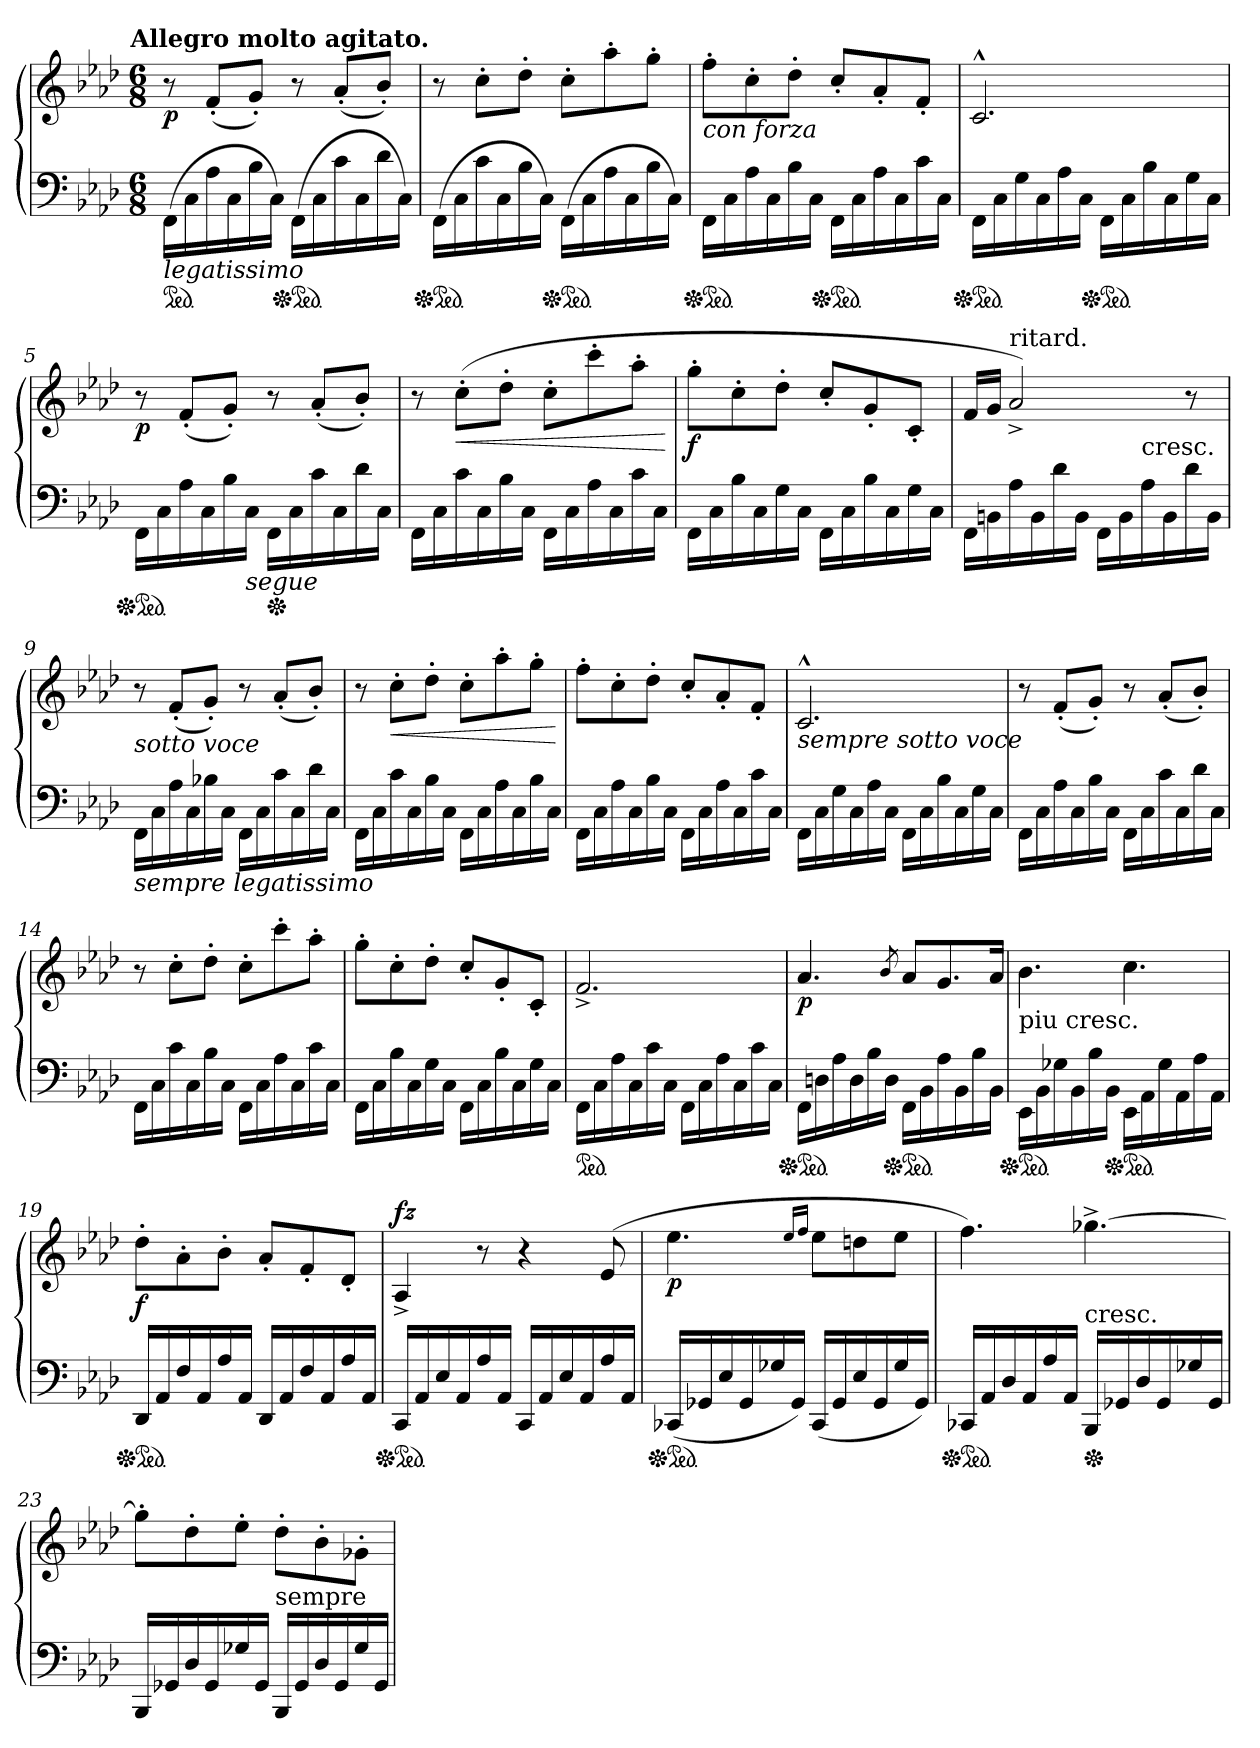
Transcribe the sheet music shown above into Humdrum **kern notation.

**kern	**kern	**dynam
*part1	*part1	*part1
*staff2	*staff1	*staff1/2
*clefF4	*clefG2	*
*k[b-e-a-d-]	*k[b-e-a-d-]	*
*f:	*f:	*
!!LO:TX:omd:t=Allegro molto agitato.
*M6/8	*M6/8	*
*MM144	*MM144	*
*ped	*	*
=1	=1	=1
!LO:TX:b:i:t=legatissimo	!	!
!	!	!LO:DY:b
(>16FF\LL	8r	p
16C\	.	.
16A-\	(<8f'</L	.
16C\	.	.
16B-\	8g'</J)	.
16C\JJ)	.	.
*Xped	*	*
*ped	*	*
(>16FF\LL	8r	.
16C\	.	.
16c\	(<8a-'</L	.
16C\	.	.
16d-\	8b-'</J)	.
16C\JJ)	.	.
=2	=2	=2
*Xped	*	*
*ped	*	*
!	!	!LO:DY:b
(16FF\LL	8r	cresc.
16C\	.	.
16c\	8cc'>\L	.
16C\	.	.
16B-\	8dd-'>\J	.
16C\JJ)	.	.
*Xped	*	*
*ped	*	*
(16FF\LL	8cc'>\L	.
16C\	.	.
16A-\	8aa-'>\	.
16C\	.	.
16B-\	8gg'>\J	.
16C\JJ)	.	.
=3	=3	=3
*Xped	*	*
*ped	*	*
!	!LO:TX:b:i:t=con forza	!
16FF\LL	8ff'>\L	.
16C\	.	.
16A-\	8cc'>\	.
16C\	.	.
16B-\	8dd-'>\J	.
16C\JJ	.	.
*Xped	*	*
*ped	*	*
16FF\LL	8cc'>/L	.
16C\	.	.
16A-\	8a-'>/	.
16C\	.	.
16c\	8f'>/J	.
16C\JJ	.	.
=4	=4	=4
*Xped	*	*
*ped	*	*
16FF\LL	2.c^^>/	.
16C\	.	.
16G\	.	.
16C\	.	.
16A-\	.	.
16C\JJ	.	.
*Xped	*	*
*ped	*	*
16FF\LL	.	.
16C\	.	.
16B-\	.	.
16C\	.	.
16G\	.	.
16C\JJ	.	.
=5	=5	=5
*Xped	*	*
*ped	*	*
!	!	!LO:DY:b
16FF\LL	8r	p
16C\	.	.
16A-\	(8f'</L	.
16C\	.	.
16B-\	8g'</J)	.
!LO:TX:b:i:t=segue	!	!
16C\JJ	.	.
*Xped	*	*
16FF\LL	8r	.
16C\	.	.
16c\	(8a-'</L	.
16C\	.	.
16d-\	8b-'</J)	.
16C\JJ	.	.
=6	=6	=6
16FF\LL	8r	.
16C\	.	.
!	!	!LO:HP:b
16c\	(>8cc'>\L	<
16C\	.	.
16B-\	8dd-'>\J	.
16C\JJ	.	.
16FF\LL	8cc'>\L	.
16C\	.	.
16A-\	8ccc'>\	.
16C\	.	.
16c\	8aa-'>\J	.
16C\JJ	.	.
.	.	[
=7	=7	=7
!	!	!LO:DY:b
16FF\LL	8gg'>\L	f
16C\	.	.
16B-\	8cc'>\	.
16C\	.	.
16G\	8dd-'>\J	.
16C\JJ	.	.
16FF\LL	8cc'</L	.
16C\	.	.
16B-\	8g'</	.
16C\	.	.
16G\	8c'</J	.
16C\JJ	.	.
=8	=8	=8
16FF\LL	16f/LL	.
16BBn\	16g/JJ	.
!	!LO:TX:a:t=ritard.	!
16A-\	2a-^>/)	.
16BB\	.	.
16d-\	.	.
16BB\JJ	.	.
16FF\LL	.	.
16BB\	.	.
!LO:TX:a:t=cresc.	!	!
16A-\	.	.
16BB\	.	.
16d-\	8r	.
16BB\JJ	.	.
=9	=9	=9
!	!LO:TX:b:i:t=sotto voce	!
!LO:TX:b:i:t=sempre legatissimo	!	!
16FF\LL	8r	.
16C\	.	.
16A-\	(8f'</L	.
16C\	.	.
16B-X\	8g'</J)	.
16C\JJ	.	.
16FF\LL	8r	.
16C\	.	.
16c\	(8a-'</L	.
16C\	.	.
16d-\	8b-'</J)	.
16C\JJ	.	.
=10	=10	=10
16FF\LL	8r	.
16C\	.	.
!	!	!LO:HP:b
16c\	8cc'>\L	<
16C\	.	.
16B-\	8dd-'>\J	.
16C\JJ	.	.
16FF\LL	8cc'>\L	.
16C\	.	.
16A-\	8aa-'>\	.
16C\	.	.
16B-\	8gg'>\J	.
16C\JJ	.	.
.	.	[
=11	=11	=11
16FF\LL	8ff'>\L	.
16C\	.	.
16A-\	8cc'>\	.
16C\	.	.
16B-\	8dd-'>\J	.
16C\JJ	.	.
16FF\LL	8cc'</L	.
16C\	.	.
16A-\	8a-'</	.
16C\	.	.
16c\	8f'</J	.
16C\JJ	.	.
=12	=12	=12
!	!LO:TX:b:i:t=sempre sotto voce	!
16FF\LL	2.c^^>/	.
16C\	.	.
16G\	.	.
16C\	.	.
16A-\	.	.
16C\JJ	.	.
16FF\LL	.	.
16C\	.	.
16B-\	.	.
16C\	.	.
16G\	.	.
16C\JJ	.	.
=13	=13	=13
16FF\LL	8r	.
16C\	.	.
16A-\	(8f'</L	.
16C\	.	.
16B-\	8g'</J)	.
16C\JJ	.	.
16FF\LL	8r	.
16C\	.	.
16c\	(8a-'</L	.
16C\	.	.
16d-\	8b-'</J)	.
16C\JJ	.	.
=14	=14	=14
16FF\LL	8r	.
16C\	.	.
16c\	8cc'>\L	.
16C\	.	.
16B-\	8dd-'>\J	.
16C\JJ	.	.
16FF\LL	8cc'>\L	.
16C\	.	.
16A-\	8ccc'>\	.
16C\	.	.
16c\	8aa-'>\J	.
16C\JJ	.	.
=15	=15	=15
16FF\LL	8gg'>\L	.
16C\	.	.
16B-\	8cc'>\	.
16C\	.	.
16G\	8dd-'>\J	.
16C\JJ	.	.
16FF\LL	8cc'>/L	.
16C\	.	.
16B-\	8g'>/	.
16C\	.	.
16G\	8c'>/J	.
16C\JJ	.	.
=16	=16	=16
*ped	*	*
16FF\LL	2.f^>/	.
16C\	.	.
16A-\	.	.
16C\	.	.
16c\	.	.
16C\JJ	.	.
16FF\LL	.	.
16C\	.	.
16A-\	.	.
16C\	.	.
16c\	.	.
16C\JJ	.	.
=17	=17	=17
*Xped	*	*
*ped	*	*
!	!	!LO:DY:b
16FF\LL	4.a-/	p
16Dn\	.	.
16A-\	.	.
16D\	.	.
16B-\	.	.
16D\JJ	.	.
.	8qb-/	.
*Xped	*	*
*ped	*	*
16FF\LL	8a-/L	.
16BB-\	.	.
16A-\	8.g/	.
16BB-\	.	.
16B-\	.	.
16BB-\JJ	16a-/Jk	.
=18	=18	=18
*Xped	*	*
*ped	*	*
!	!LO:TX:b:t=piu cresc.	!
16EE-\LL	4.b-\	.
16BB-\	.	.
16G-X\	.	.
16BB-\	.	.
16B-\	.	.
16BB-\JJ	.	.
*Xped	*	*
*ped	*	*
16EE-\LL	4.cc\	.
16AA-\	.	.
16G-\	.	.
16AA-\	.	.
16A-\	.	.
16AA-\JJ	.	.
=19	=19	=19
*Xped	*	*
*ped	*	*
!	!	!LO:DY:b
16DD-/LL	8dd-'>\L	f
16AA-/	.	.
16F/	8a-'>\	.
16AA-/	.	.
16A-/	8b-'>\J	.
16AA-/JJ	.	.
16DD-/LL	8a-'</L	.
16AA-/	.	.
16F/	8f'</	.
16AA-/	.	.
16A-/	8d-'</J	.
16AA-/JJ	.	.
=20	=20	=20
*Xped	*	*
*ped	*	*
!	!	!LO:DY:a
16CC/LL	4A-^>/	fz
16AA-/	.	.
16E-/	.	.
16AA-/	.	.
16A-/	8r	.
16AA-/JJ	.	.
16CC/LL	4r	.
16AA-/	.	.
16E-/	.	.
16AA-/	.	.
16A-/	(>8e-/	.
16AA-/JJ	.	.
=21	=21	=21
*Xped	*	*
*ped	*	*
!	!	!LO:DY:b
(16CC-X/LL	4.ee-\	p
16GG-X/	.	.
16E-/	.	.
16GG-/	.	.
16G-/	.	.
16GG-/JJ)	.	.
.	16qee-/LL	.
.	16qff/JJ	.
(16CC-/LL	8ee-\L	.
16GG-/	.	.
16E-/	8ddn\	.
16GG-/	.	.
16G-/	8ee-\J	.
16GG-/JJ)	.	.
=22	=22	=22
*Xped	*	*
*ped	*	*
16CC-X/LL	4.ff\)	.
16AA-/	.	.
16D-/	.	.
16AA-/	.	.
16A-/	.	.
16AA-/JJ	.	.
*Xped	*	*
!LO:TX:a:t=cresc.	!	!
16BBB-/LL	[4.gg-X^>\	.
16GG-X/	.	.
16D-/	.	.
16GG-/	.	.
16G-/	.	.
16GG-/JJ	.	.
=23	=23	=23
16BBB-/LL	8gg-'>\L]	.
16GG-X/	.	.
16D-/	8dd-'>\	.
16GG-/	.	.
16G-/	8ee-'>\J	.
16GG-/JJ	.	.
!LO:TX:a:t=sempre	!	!
16BBB-/LL	8dd-'>\L	.
16GG-/	.	.
16D-/	8b-'>\	.
16GG-/	.	.
16G-/	8g-'>\J	.
16GG-/JJ	.	.
=	=	=
*-	*-	*-
